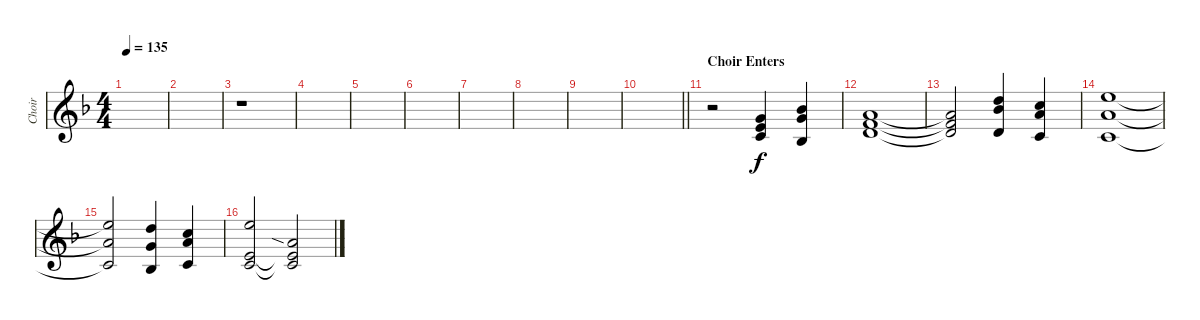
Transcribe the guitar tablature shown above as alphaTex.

\track ("Choir" "Choir") {instrument choiraahs}
\staff {score}
\tuning (E4 B3 G3 D3 A2 D2) {hide}
\ts (4 4)
\tempo 135
\clef g2
\ks dminor
|
|
r.1 |
|
|
|
|
|
|
\barLineRight lightlight
|
\section ("" "Choir Enters")
r.2 (3.1 5.2 5.3).4 (6.1 8.2 3.3).4 |
(5.1 6.2 7.3).1 |
(5.1{t} 6.2{t} 7.3{t}).2 (10.1 11.2 7.3).4 (8.1 10.2 5.3).4 |
(12.1 10.2 5.3).1 |
(12.1{t} 10.2{t} 5.3{t}).2 (10.1 8.2 3.3).4 (8.1 10.2 5.3).4 |
(12.1 5.2 5.3).2 (5.1{sia} 5.2{t} 5.3{t}).2
